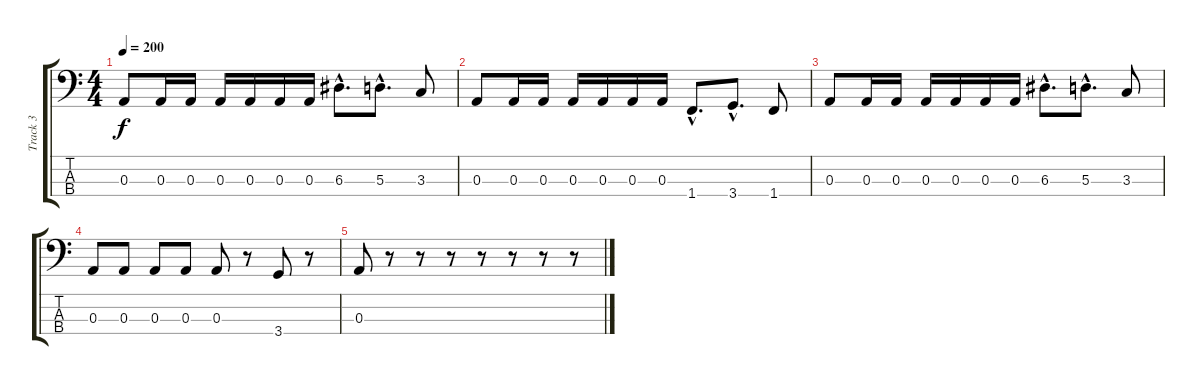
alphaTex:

\track ("Track 3" "Track 3") {instrument electricbasspick}
\staff {score tabs}
\tuning (G2 D2 A1 E1) {hide}
\ts (4 4)
\tempo 200
\clef f4
\ks c
0.3.8{dy f} 0.3.16 0.3.16 0.3.16 0.3.16 0.3.16 0.3.16 6.3{hac}.8{d} 5.3{hac}.8{d} 3.3.8 |
0.3.8 0.3.16 0.3.16 0.3.16 0.3.16 0.3.16 0.3.16 1.4{hac}.8{d} 3.4{hac}.8{d} 1.4.8 |
0.3.8 0.3.16 0.3.16 0.3.16 0.3.16 0.3.16 0.3.16 6.3{hac}.8{d} 5.3{hac}.8{d} 3.3.8 |
0.3.8 0.3.8 0.3.8 0.3.8 0.3.8 r.8 3.4.8 r.8 |
0.3.8 r.8 r.8 r.8 r.8 r.8 r.8 r.8
